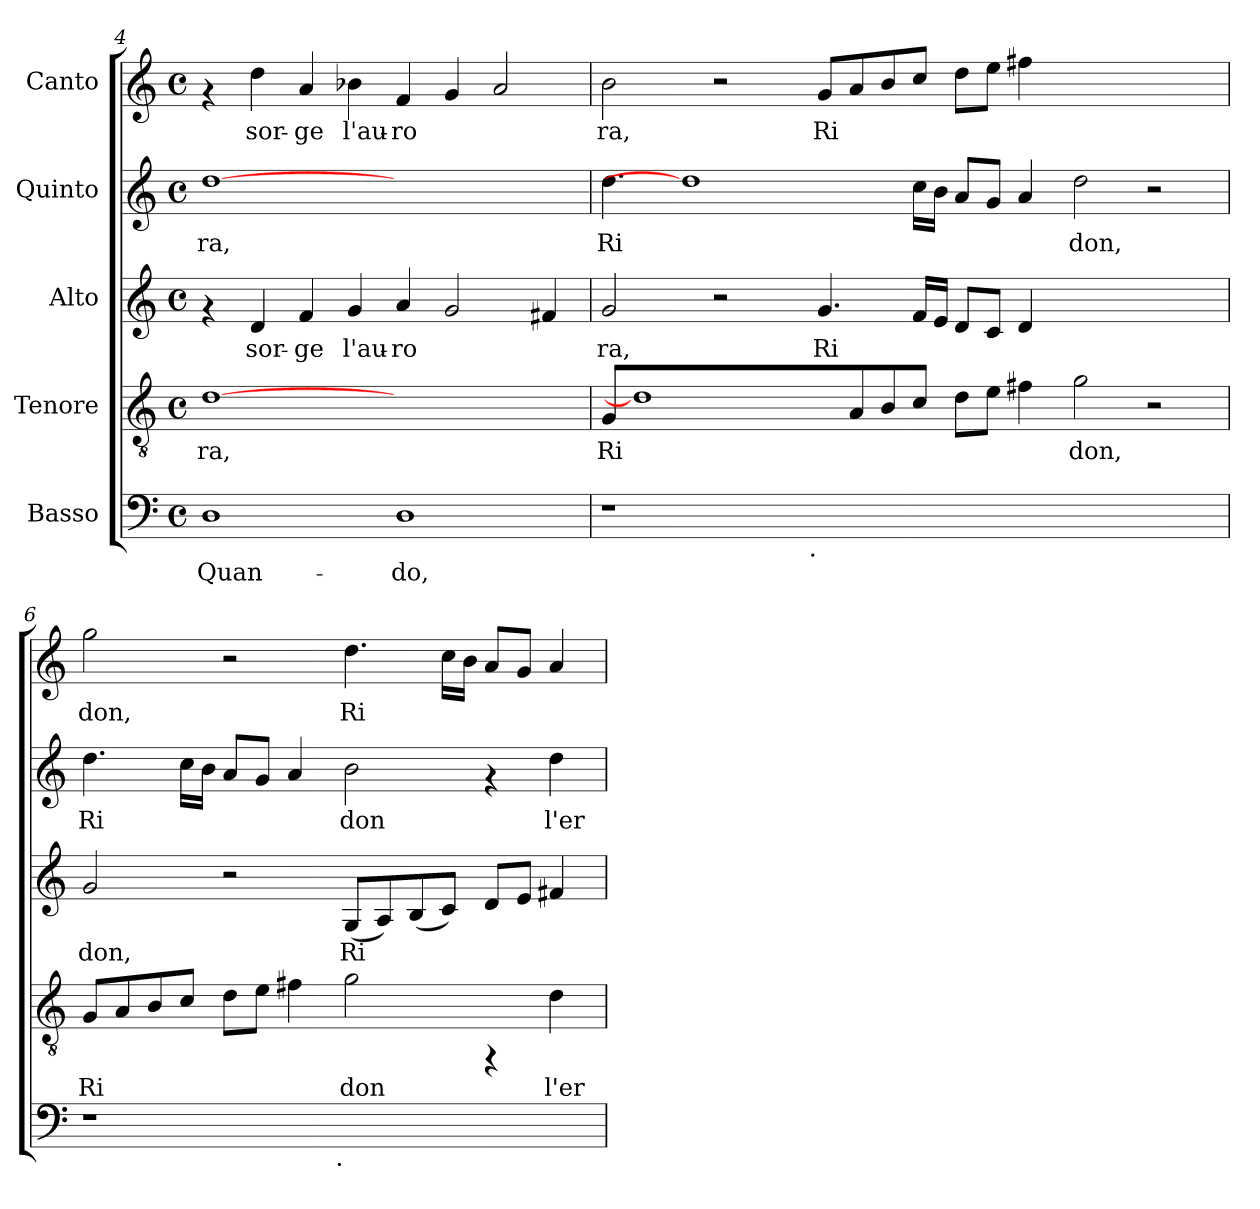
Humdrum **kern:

**kern	**text	**kern	**text	**kern	**text	**kern	**text	**kern	**text
*part5	*part5	*part4	*part4	*part3	*part3	*part2	*part2	*part1	*part1
*staff5	*staff5	*staff4	*staff4	*staff3	*staff3	*staff2	*staff2	*staff1	*staff1
*I"Basso	*	*I"Tenore	*	*I"Alto	*	*I"Quinto	*	*I"Canto	*
*clefF4	*	*clefGv2	*	*clefG2	*	*clefG2	*	*clefG2	*
*k[]	*	*k[]	*	*k[]	*	*k[]	*	*k[]	*
*C:	*	*C:	*	*C:	*	*C:	*	*C:	*
*M4/4	*	*M4/4	*	*M4/4	*	*M4/4	*	*M4/4	*
*met(c)	*	*met(c)	*	*met(c)	*	*met(c)	*	*met(c)	*
=4	=4	=4	=4	=4	=4	=4	=4	=4	=4
!	!LO:LY:b:cj	!	!LO:LY:b:cj	!	!	!	!LO:LY:b:cj	!	!
1D	Quan-	[1d	-ra,	4rf	.	[1dd	-ra,	4rf	.
!	!	!	!	!	!LO:LY:b:cj	!	!	!	!LO:LY:b:cj
.	.	.	.	4d/	sor-	.	.	4dd\	sor-
!	!	!	!	!	!LO:LY:b:cj	!	!	!	!LO:LY:b:cj
.	.	.	.	4f/	-ge	.	.	4a/	-ge
!	!	!	!	!	!LO:LY:b:cj	!	!	!	!LO:LY:b:cj
.	.	.	.	4g/	l'au-	.	.	4b-X\	l'au-
!	!LO:LY:b:cj	!	!	!	!LO:LY:b:cj	!	!	!	!LO:LY:b:cj
1D	-do,	1ryy	.	4a/	-ro-	1ryy	.	4f/	-ro-
!	!	!	!	!	!LO:LY:b:cj	!	!	!	!LO:LY:b:cj
.	.	.	.	2g/	--	.	.	4g/	--
!	!	!	!	!	!	!	!	!	!LO:LY:b:cj
.	.	.	.	.	.	.	.	2a/	--
!	!	!	!	!	!LO:LY:b:cj	!	!	!	!
.	.	.	.	4f#X/	--	.	.	.	.
!!LO:LB:g=z
=5	=5	=5	=5	=5	=5	=5	=5	=5	=5
!	!	!	!LO:LY:b:cj	!	!LO:LY:b:cj	!	!LO:LY:b:cj	!	!LO:LY:b:cj
*^	*	*	*	*	*	*	*	*	*
1r	2ryy	.	8G/L	Ri-	2g/	-ra,	4.dd\	Ri-	2b\	-ra,
.	.	.	1d]	.	.	.	.	.	.	.
.	.	.	.	.	.	.	1dd]	.	.	.
.	4ryy	.	.	.	2r	.	.	.	2r	.
.	8...ryy	.	.	.	.	.	.	.	.	.
!	!LO:TX:b:t=.	!	!	!	!	!	!	!	!	!
.	1ryy	.	.	.	.	.	.	.	.	.
!	!	!	!	!	!	!LO:LY:b:cj	!	!	!	!LO:LY:b:cj
0ryy	.	.	.	.	4.g/	Ri-	.	.	8g/L	Ri-
!	!	!	!	!LO:LY:b:cj	!	!	!	!	!	!LO:LY:b:cj
.	.	.	8A/	--	.	.	.	.	8a/	--
!	!	!	!	!LO:LY:b:cj	!	!	!	!	!	!LO:LY:b:cj
.	.	.	8B/	--	.	.	.	.	8b/	--
!	!	!	!	!LO:LY:b:cj	!	!LO:LY:b:cj	!	!LO:LY:b:cj	!	!LO:LY:b:cj
.	.	.	8c/J	--	16f/L	--	16cc\L	--	8cc/J	--
!	!	!	!	!	!	!LO:LY:b:cj	!	!LO:LY:b:cj	!	!
.	.	.	.	.	16e/J	--	16b\J	--	.	.
!	!	!	!	!LO:LY:b:cj	!	!LO:LY:b:cj	!	!LO:LY:b:cj	!	!LO:LY:b:cj
.	.	.	8d\L	--	8d/L	--	8a/L	--	8dd\L	--
!	!	!	!	!LO:LY:b:cj	!	!LO:LY:b:cj	!	!LO:LY:b:cj	!	!LO:LY:b:cj
.	.	.	8e\J	--	8c/J	--	8g/J	--	8ee\J	--
!	!	!	!	!LO:LY:b:cj	!	!LO:LY:b:cj	!	!LO:LY:b:cj	!	!LO:LY:b:cj
.	.	.	4f#X\	--	4d/	--	4a/	--	4ff#X\	--
.	1ryy	.	.	.	.	.	.	.	.	.
!	!	!	!	!LO:LY:b:cj	!	!	!	!LO:LY:b:cj	!	!
.	.	.	2g\	-don,	1ryy	.	2dd\	-don,	1ryy	.
.	.	.	2r	.	.	.	2r	.	.	.
.	64ryy	.	.	.	.	.	.	.	.	.
=6	=6	=6	=6	=6	=6	=6	=6	=6	=6	=6
!	!	!	!	!LO:LY:b:cj	!	!LO:LY:b:cj	!	!LO:LY:b:cj	!	!LO:LY:b:cj
1r	2ryy	.	8G/L	Ri-	2g/	-don,	4.dd\	Ri-	2gg\	-don,
!	!	!	!	!LO:LY:b:cj	!	!	!	!	!	!
.	.	.	8A/	--	.	.	.	.	.	.
!	!	!	!	!LO:LY:b:cj	!	!	!	!	!	!
.	.	.	8B/	--	.	.	.	.	.	.
!	!	!	!	!LO:LY:b:cj	!	!	!	!LO:LY:b:cj	!	!
.	.	.	8c/J	--	.	.	16cc\L	--	.	.
!	!	!	!	!	!	!	!	!LO:LY:b:cj	!	!
.	.	.	.	.	.	.	16b\J	--	.	.
!	!	!	!	!LO:LY:b:cj	!	!	!	!LO:LY:b:cj	!	!
.	4ryy	.	8d\L	--	2r	.	8a/L	--	2r	.
!	!	!	!	!LO:LY:b:cj	!	!	!	!LO:LY:b:cj	!	!
.	.	.	8e\J	--	.	.	8g/J	--	.	.
!	!	!	!	!LO:LY:b:cj	!	!	!	!LO:LY:b:cj	!	!
.	8...ryy	.	4f#X\	--	.	.	4a/	--	.	.
!	!LO:TX:b:t=.	!	!	!	!	!	!	!	!	!
.	1ryy	.	.	.	.	.	.	.	.	.
!	!	!	!	!LO:LY:b:cj	!	!LO:LY:b:cj	!	!LO:LY:b:cj	!	!LO:LY:b:cj
1ryy	.	.	2g\	-don	(>8G/L	Ri-	2b\	-don	4.dd\	Ri-
!	!	!	!	!	!	!LO:LY:b:cj	!	!	!	!
.	.	.	.	.	8A/)	--	.	.	.	.
!	!	!	!	!	!	!LO:LY:b:cj	!	!	!	!
.	.	.	.	.	(>8B/	--	.	.	.	.
!	!	!	!	!	!	!LO:LY:b:cj	!	!	!	!LO:LY:b:cj
.	.	.	.	.	8c/J)	--	.	.	16cc\L	--
!	!	!	!	!	!	!	!	!	!	!LO:LY:b:cj
.	.	.	.	.	.	.	.	.	16b\J	--
!	!	!	!	!	!	!LO:LY:b:cj	!	!	!	!LO:LY:b:cj
.	.	.	4rFF	.	8d/L	--	4rf	.	8a/L	--
!	!	!	!	!	!	!LO:LY:b:cj	!	!	!	!LO:LY:b:cj
.	.	.	.	.	8e/J	--	.	.	8g/J	--
!	!	!	!	!LO:LY:b:cj	!	!LO:LY:b:cj	!	!LO:LY:b:cj	!	!LO:LY:b:cj
.	.	.	4d\	l'er-	4f#X/	--	4dd\	l'er-	4a/	--
.	64ryy	.	.	.	.	.	.	.	.	.
*v	*v	*	*	*	*	*	*	*	*	*
=	=	=	=	=	=	=	=	=	=
*-	*-	*-	*-	*-	*-	*-	*-	*-	*-
